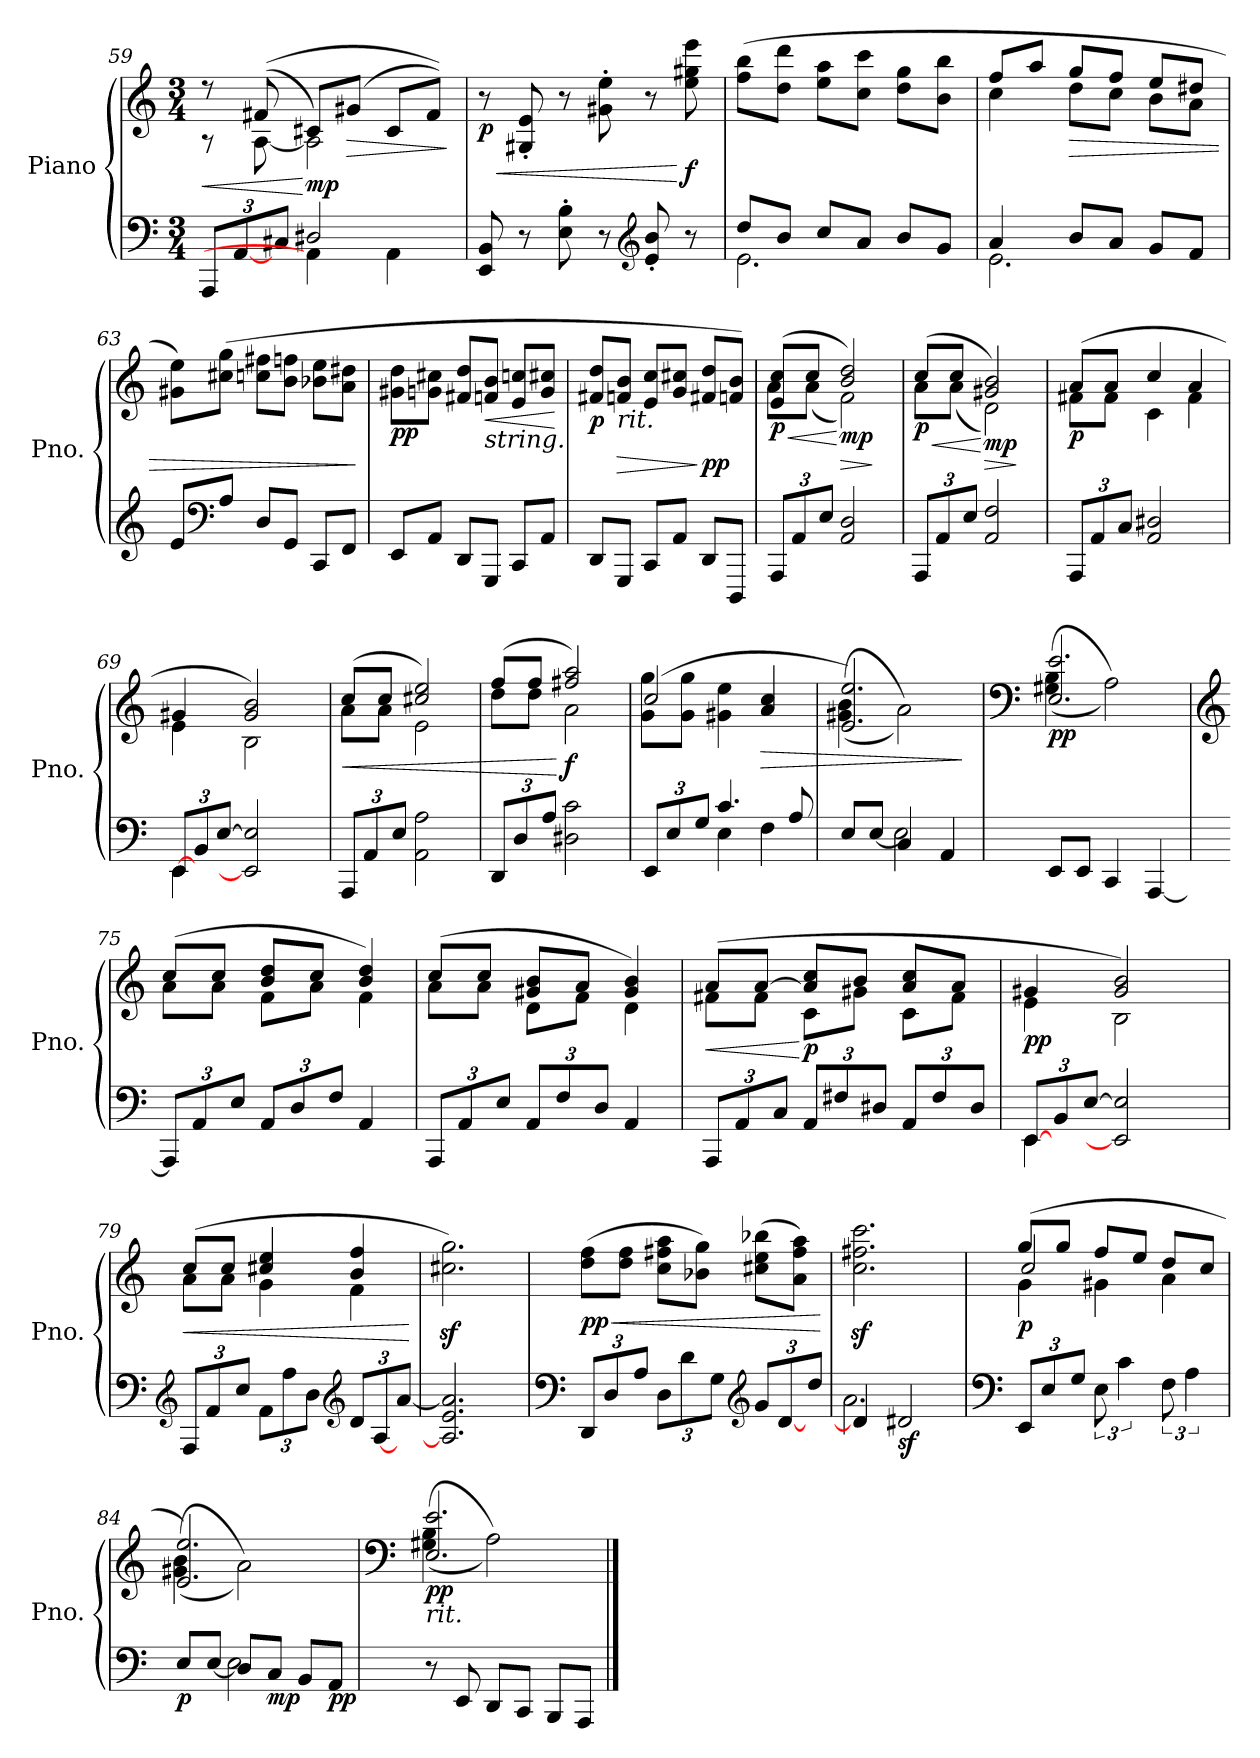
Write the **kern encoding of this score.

**kern	**kern	**dynam
*part1	*part1	*part1
*staff2	*staff1	*staff1/2
*I"Piano	*	*
*I'Pno.	*	*
*clefF4	*clefG2	*
*k[]	*k[]	*
*M3/4	*M3/4	*
*Xbrackettup	*	*
=59	=59	=59
*^	*	*
!	!	!	!LO:HP:b
*	*	*^	*
12AAA/L	4ryy	8r	8r	<
[12AA/	.	.	.	.
.	.	(>(>8f#X/	[8A\	.
12C#X/J	.	.	.	.
!	!	!	!	!LO:DY:n=1:b
2D#X/	4AA\]	8c#X/L)	2A\]	[ mp
!	!	!	!	!LO:HP:b
.	.	(>8g#X/J	.	>
.	4AA\	8c#/L	.	.
.	.	8f#/J))	.	.
*v	*v	*	*	*
*	*v	*v	*
.	.	]
=60	=60	=60
!	!	!LO:HP:b
!	!	!LO:DY:n=1:b
8EE/ 8BB/	8r	< p
8r	8G#X/' 8e/'	.
8E\' 8B\'	8r	.
8r	8g#X\' 8ee\'	.
*clefG2	*	*
8e/' 8b/'	8r	.
!	!	!LO:DY:n=2:b
8r	8ee\ 8gg#X\ 8eee\	[ f
=61	=61	=61
*^	*	*
8dd/L	2.e\	(>8ff\ 8bb\L	.
8b/J	.	8dd\ 8ddd\J	.
8cc/L	.	8ee\ 8aa\L	.
8a/J	.	8cc\ 8ccc\J	.
8b/L	.	8dd\ 8gg\L	.
8g/J	.	8b\ 8bb\J	.
=62	=62	=62	=62
*	*	*^	*
4a/	2.e\	8ff/L	4cc\	.
.	.	8aa/J	.	.
!	!	!	!	!LO:HP:b
8b/L	.	8gg/L	8dd\L	>
8a/J	.	8ff/J	8cc\J	.
8g/L	.	8ee/L	8b\L	.
8f/J	.	8dd#X/J	8a\J	.
*v	*v	*	*	*
*	*v	*v	*
!!LO:LB:g=z
=63	=63	=63
8e/L	8g#X\ 8ee\L)	.
*clefF4	*	*
8A/J	(>8cc#X\ 8gg\J	.
8D/L	8ccn\ 8ff#X\L	.
8GG/J	8b\ 8ffn\J	.
8CC/L	8b-X\ 8ee\L	.
8FF/J	8a\ 8dd#X\J	.
.	.	]
=64	=64	=64
!	!	!LO:DY:b
8EE/L	8g#X\ 8dd\L	pp
8AA/J	8gn\ 8cc#X\J	.
8DD/L	8f#X/ 8dd/L	.
*	*MM65	*
!	!LO:TX:b:i:t=string.	!
!	!	!LO:HP:b
8GGG/J	8fn/ 8b/J	<
*	*MM75	*
8CC/L	8e/ 8ccn/L	.
*	*MM80	*
8AA/J	8g/ 8cc#X/J	.
.	.	[
=65	=65	=65
!	!	!LO:DY:b
8DD/L	8f#X/ 8dd/L	p
*	*MM75	*
!	!LO:TX:b:i:t=rit.	!
!	!	!LO:HP:b
8GGG/J	8fn/ 8b/J	>
*	*MM60	*
8CC/L	8e/ 8cc/L	.
*	*MM45	*
8AA/J	8g/ 8cc#X/J	.
*	*MM35	*
!	!	!LO:DY:n=1:b
8DD/L	8f#X/ 8dd/L	] pp
8DDD/J	8fn/ 8b/J)	.
=66	=66	=66
*	*MM60	*
!	!	!LO:HP:b
*	*^	*
!	!	!	!LO:DY:n=1:b
12AAA/L	(>8e/ 8cc/L	8a\L	< p
12AA/	.	.	.
.	8cc/J	(<8a\J	.
12E/J	.	.	.
!	!	!	!LO:HP:n=1:b
!	!	!	!LO:DY:n=2:b
2AA/ 2D/	2b/ 2dd/)	2f\)	[ > mp
*	*v	*v	*
.	.	]
=67	=67	=67
!	!	!LO:HP:b
*	*^	*
!	!	!	!LO:DY:n=1:b
12AAA/L	(>8cc/L	8a\L	< p
12AA/	.	.	.
.	8cc/J	(<8a\J	.
12E/J	.	.	.
!	!	!	!LO:HP:n=1:b
!	!	!	!LO:DY:n=2:b
2AA/ 2F/	2g#X/ 2b/)	2d\)	[ > mp
*	*v	*v	*
.	.	]
!!LO:LB:g=z
=68	=68	=68
*	*^	*
!	!	!	!LO:DY:b
12AAA/L	(>8a/L	8f#X\L	p
12AA/	.	.	.
.	8a/J	8f#\J	.
12C/J	.	.	.
2AA/ 2D#X/	4cc/	4c\	.
.	4a/	4f#\	.
=69	=69	=69	=69
*^	*	*	*
[12EE/L	4EE\	4g#X/	4e\	.
12BB/	.	.	.	.
[12E/J	.	.	.	.
2EE/] 2E/]	4ryy	2g#/ 2b/)	2B\	.
.	4ryy	.	.	.
=70	=70	=70	=70	=70
!	!	!	!	!LO:HP:b
*v	*v	*	*	*
12AAA/L	(>8cc/L	8a\L	<
12AA/	.	.	.
.	8cc/J	8a\J	.
12E/J	.	.	.
2AA\ 2A\	2cc#X/ 2ee/)	2e\	.
=71	=71	=71	=71
12DD/L	(>8ff/L	8dd\L	.
12D/	.	.	.
.	8ff/J	8dd\J	.
12A/J	.	.	.
!	!	!	!LO:DY:n=1:b
2D#X\ 2c\	2ff#X/ 2aa/)	2a\	[ f
=72	=72	=72	=72
*^	*	*	*
12EE/L	4ryy	(>2cc/	8g\ 8gg\L	.
12E/	.	.	.	.
.	.	.	8g\ 8gg\J	.
12G/J	.	.	.	.
4.c/	4E\	.	4g#X\ 4ee\	.
!	!	!	!	!LO:HP:b
.	4F\	4a/ 4cc/	4ryy	>
8A/	.	.	.	.
=73	=73	=73	=73	=73
8E/L	4ryy	2.e/ 2.ee/)	(<(<4g#X\ 4b\	.
[8E/J	.	.	.	.
4C/	2E\]	.	2a\))	.
4AA/	.	.	.	.
*v	*v	*	*	*
*	*v	*v	*
.	.	]
=74	=74	=74
*	*clefF4	*
*	*^	*
!	!	!	!LO:DY:b
8EE/L	2.E/ 2.e/	(<(<4G#X\ 4B\	pp
8EE/J	.	.	.
4CC/	.	2A\))	.
[4AAA/	.	.	.
!!LO:LB:g=z	!!
=75	=75	=75	=75
*	*clefG2	*	*
12AAA/L]	(>8cc/L	8a\L	.
12AA/	.	.	.
.	8cc/J	8a\J	.
12E/J	.	.	.
12AA/L	8b/ 8dd/L	8f\L	.
12D/	.	.	.
.	8cc/J	8a\J	.
12F/J	.	.	.
4AA/	4b/ 4dd/)	4f\	.
=76	=76	=76	=76
12AAA/L	(>8cc/L	8a\L	.
12AA/	.	.	.
.	8cc/J	8a\J	.
12E/J	.	.	.
12AA/L	8g#X/ 8b/L	8d\L	.
12F/	.	.	.
.	8a/J	8f\J	.
12D/J	.	.	.
4AA/	4g#/ 4b/)	4d\	.
=77	=77	=77	=77
!	!	!	!LO:HP:b
12AAA/L	(>8a/L	8f#X\L	<
12AA/	.	.	.
.	[8a/J	8f#\J	.
12C/J	.	.	.
!	!	!	!LO:DY:n=1:b
12AA/L	8a/] 8cc/L	8c\L	[ p
12F#X/	.	.	.
.	8b/J	8g#X\J	.
12D#X/J	.	.	.
12AA/L	8a/ 8cc/L	8c\L	.
12F#/	.	.	.
.	8a/J	8f#\J	.
12D#/J	.	.	.
=78	=78	=78	=78
*^	*	*	*
!	!	!	!	!LO:DY:b
[12EE/L	4EE\	4g#X/	4e\	pp
12BB/	.	.	.	.
[12E/J	.	.	.	.
2EE/] 2E/]	4ryy	2g#/ 2b/)	2B\	.
.	4ryy	.	.	.
!!LO:PB:g=z	!!
=79	=79	=79	=79	=79
!	!	!	!	!LO:HP:b
*v	*v	*	*	*
12AAA/L	(>8cc/L	8a\L	<
12AA/	.	.	.
.	8cc/J	8a\J	.
12E/J	.	.	.
12AA\L	4cc#X/ 4ee/	4g\	.
12A\	.	.	.
12D\J	.	.	.
*clefG2	*	*	*
12d/L	4b/ 4ff/	4f\	.
[12A/	.	.	.
[12a/J	.	.	.
*	*v	*v	*
.	.	[
=80	=80	=80
2.A/] 2.e/ 2.a/]	2.cc#X\z< 2.gg\z<)	.
=81	=81	=81
*clefF4	*	*
!	!	!LO:HP:b
!	!	!LO:DY:n=1:b
12DD/L	(>8dd\ 8ff\L	< pp
12D/	.	.
.	8dd\ 8ff\J	.
12A/J	.	.
12D\L	8cc\ 8ff#X\ 8aa\L	.
12d\	.	.
.	8b-X\ 8gg\J)	.
12G\J	.	.
*clefG2	*	*
12g/L	(>8cc#X\ 8ee\ 8bb-X\L	.
[12d/	.	.
.	8a\ 8ff#\ 8aa\J)	.
12dd/J	.	.
.	.	[
=82	=82	=82
*^	*	*
4d/]	2.a\	2.cc\z< 2.ff#X\z< 2.ccc\z<	.
!	!	!	!LO:DY:b=2
2d#X/	.	.	sf
*v	*v	*	*
=83	=83	=83
*clefF4	*	*
*	*^	*
*	*	*^	*
!	!	!	!	!LO:DY:b
12EE/L	(>8gg/L	4g\	2cc/	p
12E/	.	.	.	.
.	8gg/J	.	.	.
12G/J	.	.	.	.
*brackettup	*	*	*	*
12E\	8ff/L	4g#X\	.	.
6c\	.	.	.	.
.	8ee/J	.	.	.
12F\	8dd/L	4a\	4ryy	.
6A\	.	.	.	.
.	8cc/J	.	.	.
*	*	*v	*v	*
!!LO:LB:g=z
=84	=84	=84	=84
*^	*	*	*
!	!	!	!	!LO:DY:b=2
8E/L	4ryy	2.e/ 2.ee/)	(<(<4g#X\ 4b\	p
[8E/J	.	.	.	.
8D/L	2E\]	.	2a\))	.
!	!	!	!	!LO:DY:b=2
8C/J	.	.	.	mp
8BB/L	.	.	.	.
!	!	!	!	!LO:DY:b=2
8AA/J	.	.	.	pp
*v	*v	*	*	*
=85	=85	=85	=85
*	*clefF4	*	*
!	!LO:TX:b:i:t=rit.	!	!
!	!	!	!LO:DY:b
8r	2.E/ 2.e/	(<(<4G#X\ 4B\	pp
*	*MM55	*	*
8EE/	.	.	.
8DD/L	.	2A\))	.
*	*MM45	*	*
8CC/J	.	.	.
*	*MM30	*	*
8BBB/L	.	.	.
8AAA/J	.	.	.
*	*v	*v	*
==	==	==
*-	*-	*-
